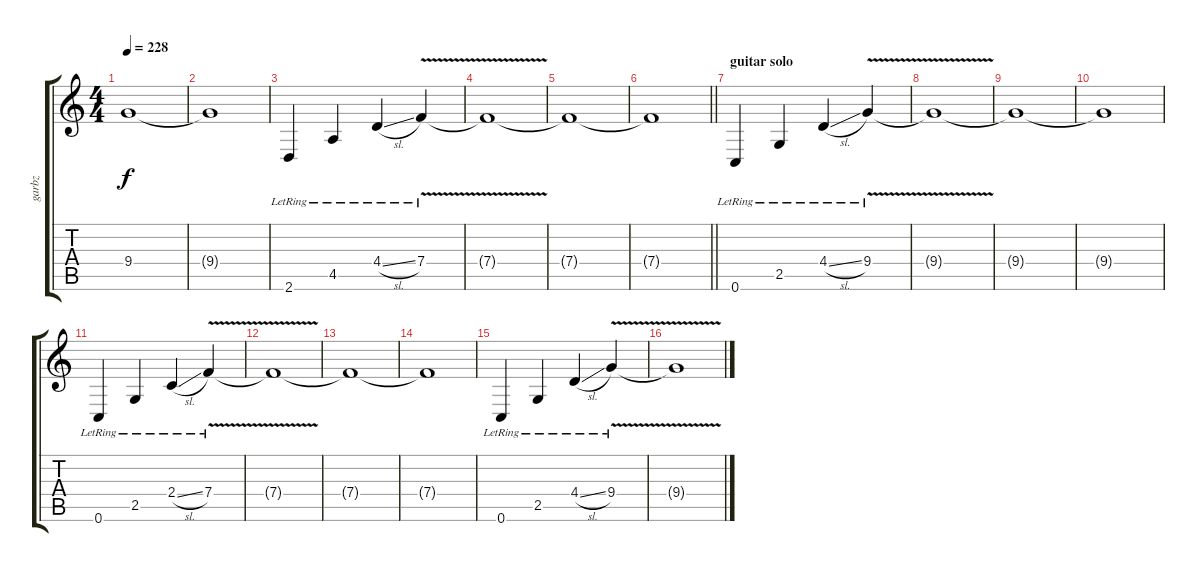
\track ("garbz" "garbz") {instrument distortionguitar}
\staff {score tabs}
\tuning (C4 G3 Eb3 Bb2 F2 C2) {hide}
\ts (4 4)
\tempo 228
\clef g2
\ks c
9.4{t}.1{dy f} |
9.4{t}.1 |
2.6{lr}.4 4.5{lr}.4 4.4{sl lr}.4 7.4{v lr}.4 |
7.4{t}.1 |
7.4{t}.1 |
\barLineRight lightlight
7.4{t}.1 |
\section ("" "guitar solo")
0.6{lr}.4 2.5{lr}.4 4.4{sl lr}.4 9.4{v lr}.4 |
9.4{t}.1 |
9.4{t}.1 |
9.4{t}.1 |
0.6{lr}.4 2.5{lr}.4 2.4{sl lr}.4 7.4{v lr}.4 |
7.4{t}.1 |
7.4{t}.1 |
7.4{t}.1 |
0.6{lr}.4 2.5{lr}.4 4.4{sl lr}.4 9.4{v lr}.4 |
9.4{t}.1
